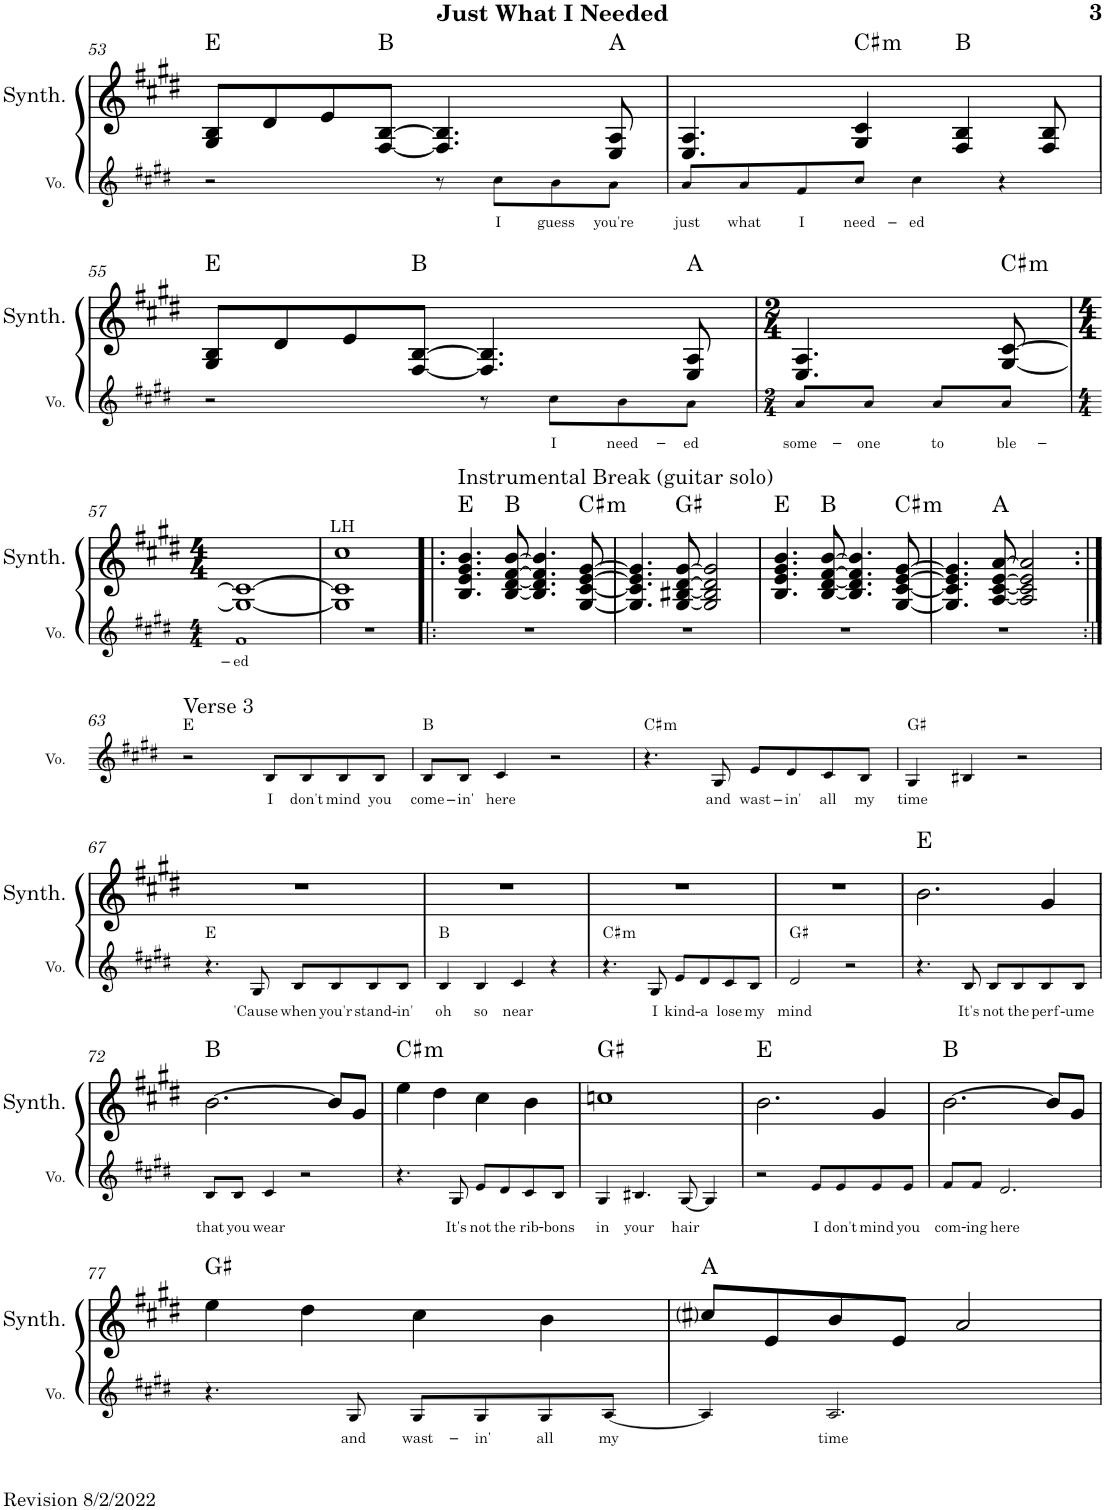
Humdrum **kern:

**kern	**text	**harte	**kern	**harte
*part2	*part2	*part2	*part1	*part1
*staff2	*staff2	*	*staff1	*
*I"Voice	*	*	*I"Square Synthesizer	*
*I'Vo.	*	*	*I'Synth.	*
!!LO:PB:g=z
*clefG2	*	*	*clefG2	*
*k[f#c#g#d#]	*	*	*k[f#c#g#d#]	*
*M4/4	*	*	*M4/4	*
=53	=53	=53	=53	=53
2r	.	.	8G#/ 8B/L	E:maj
.	.	.	8d#/	.
.	.	.	8e/	.
.	.	.	[8F#/ [8B/J	B:maj
8r	.	.	4.F#/] 4.B/]	.
!	!LO:LY:b	!	!	!
8cc#\L	I	.	.	.
!	!LO:LY:b	!	!	!
8b\	guess	.	.	.
!	!LO:LY:b	!	!	!
8a\J	you're	.	8E/ 8A/	A:maj
=54	=54	=54	=54	=54
!	!LO:LY:b	!	!	!
8a/L	just	.	4.E/ 4.A/	.
!	!LO:LY:b	!	!	!
8a/	what	.	.	.
!	!LO:LY:b	!	!	!
8f#/	I	.	.	.
!	!LO:LY:b	!	!	!LO:H:kt=m
8cc#/J	need-	.	4G#/ 4c#/	C#:min
!	!LO:LY:b	!	!	!
4cc#\	-ed	.	.	.
.	.	.	4F#/ 4B/	B:maj
4r	.	.	.	.
.	.	.	8F#/ 8B/	.
!!LO:LB:g=z
=55	=55	=55	=55	=55
2r	.	.	8G#/ 8B/L	E:maj
.	.	.	8d#/	.
.	.	.	8e/	.
.	.	.	[8F#/ [8B/J	B:maj
8r	.	.	4.F#/] 4.B/]	.
!	!LO:LY:b	!	!	!
8cc#\L	I	.	.	.
!	!LO:LY:b	!	!	!
8b\	need-	.	.	.
!	!LO:LY:b	!	!	!
8a\J	-ed	.	8E/ 8A/	A:maj
=56	=56	=56	=56	=56
*M2/4	*	*	*M2/4	*
!	!LO:LY:b	!	!	!
8a/L	some-	.	4.E/ 4.A/	.
!	!LO:LY:b	!	!	!
8a/J	-one	.	.	.
!	!LO:LY:b	!	!	!
8a/L	to	.	.	.
!	!LO:LY:b	!	!	!LO:H:kt=m
8a/J	ble-	.	[8G#/ [8c#/	C#:min
!!LO:LB:g=z
=57	=57	=57	=57	=57
*M4/4	*	*	*M4/4	*
!	!LO:LY:b	!	!	!
1f#	-ed	.	1G#_ 1c#_	.
=58	=58	=58	=58	=58
1r	.	.	1G#] 1c#] 1cc#	.
=59!|:	=59!|:	=59!|:	=59!|:	=59!|:
!	!	!	!LO:TX:a:t=Instrumental Break (guitar solo)	!
1r	.	.	4.B/ 4.e/ 4.g#/ 4.b/	E:maj
.	.	.	[8B/ [8d#/ [8f#/ [8b/	B:maj
.	.	.	4.B/] 4.d#/] 4.f#/] 4.b/]	.
!	!	!	!	!LO:H:kt=m
.	.	.	[8G#/ [8c#/ [8e/ [8g#/	C#:min
=60	=60	=60	=60	=60
1r	.	.	4.G#/] 4.c#/] 4.e/] 4.g#/]	.
.	.	.	[8G#/ [8B#X/ [8d#/ [8g#/	G#:maj
.	.	.	2G#/] 2B#/] 2d#/] 2g#/]	.
=61	=61	=61	=61	=61
1r	.	.	4.B/ 4.e/ 4.g#/ 4.b/	E:maj
.	.	.	[8B/ [8d#/ [8f#/ [8b/	B:maj
.	.	.	4.B/] 4.d#/] 4.f#/] 4.b/]	.
!	!	!	!	!LO:H:kt=m
.	.	.	[8G#/ [8c#/ [8e/ [8g#/	C#:min
=62	=62	=62	=62	=62
1r	.	.	4.G#/] 4.c#/] 4.e/] 4.g#/]	.
.	.	.	[8A/ [8c#/ [8e/ [8a/	A:maj
.	.	.	2A/] 2c#/] 2e/] 2a/]	.
!!LO:LB:g=z
=63:|!	=63:|!	=63:|!	=63:|!	=63:|!
!	!	!	!LO:TX:a:t=Verse 3	!
2r	.	E:maj	1r	.
!	!LO:LY:b	!	!	!
8B/L	I	.	.	.
!	!LO:LY:b	!	!	!
8B/	don't	.	.	.
!	!LO:LY:b	!	!	!
8B/	mind	.	.	.
!	!LO:LY:b	!	!	!
8B/J	you	.	.	.
=64	=64	=64	=64	=64
!	!LO:LY:b	!	!	!
8B/L	come-	B:maj	1r	.
!	!LO:LY:b	!	!	!
8B/J	-in'	.	.	.
!	!LO:LY:b	!	!	!
4c#/	here	.	.	.
2r	.	.	.	.
=65	=65	=65	=65	=65
!	!	!LO:H:kt=m	!	!
4.r	.	C#:min	1r	.
!	!LO:LY:b	!	!	!
8G#/	and	.	.	.
!	!LO:LY:b	!	!	!
8e/L	wast-	.	.	.
!	!LO:LY:b	!	!	!
8d#/	-in'	.	.	.
!	!LO:LY:b	!	!	!
8c#/	all	.	.	.
!	!LO:LY:b	!	!	!
8B/J	my	.	.	.
=66	=66	=66	=66	=66
!	!LO:LY:b	!	!	!
4G#/	time	G#:maj	1r	.
4B#X/	.	.	.	.
2r	.	.	.	.
!!LO:LB:g=z
=67	=67	=67	=67	=67
4.r	.	E:maj	1r	.
!	!LO:LY:b	!	!	!
8G#/	'Cause	.	.	.
!	!LO:LY:b	!	!	!
8B/L	when	.	.	.
!	!LO:LY:b	!	!	!
8B/	you'r	.	.	.
!	!LO:LY:b	!	!	!
8B/	stand-	.	.	.
!	!LO:LY:b	!	!	!
8B/J	-in'	.	.	.
=68	=68	=68	=68	=68
!	!LO:LY:b	!	!	!
4B/	oh	B:maj	1r	.
!	!LO:LY:b	!	!	!
4B/	so	.	.	.
!	!LO:LY:b	!	!	!
4c#/	near	.	.	.
4r	.	.	.	.
=69	=69	=69	=69	=69
!	!	!LO:H:kt=m	!	!
4.r	.	C#:min	1r	.
!	!LO:LY:b	!	!	!
8G#/	I	.	.	.
!	!LO:LY:b	!	!	!
8e/L	kind-	.	.	.
!	!LO:LY:b	!	!	!
8d#/	-a	.	.	.
!	!LO:LY:b	!	!	!
8c#/	lose	.	.	.
!	!LO:LY:b	!	!	!
8B/J	my	.	.	.
=70	=70	=70	=70	=70
!	!LO:LY:b	!	!	!
2d#/	mind	G#:maj	1r	.
2r	.	.	.	.
=71	=71	=71	=71	=71
4.r	.	.	2.b\	E:maj
!	!LO:LY:b	!	!	!
8B/	It's	.	.	.
!	!LO:LY:b	!	!	!
8B/L	not	.	.	.
!	!LO:LY:b	!	!	!
8B/	the	.	.	.
!	!LO:LY:b	!	!	!
8B/	perf-	.	4g#/	.
!	!LO:LY:b	!	!	!
8B/J	-ume	.	.	.
!!LO:LB:g=z
=72	=72	=72	=72	=72
!	!LO:LY:b	!	!	!
8B/L	that	.	[2.b\	B:maj
!	!LO:LY:b	!	!	!
8B/J	you	.	.	.
!	!LO:LY:b	!	!	!
4c#/	wear	.	.	.
2r	.	.	.	.
.	.	.	8b/L]	.
.	.	.	8g#/J	.
=73	=73	=73	=73	=73
!	!	!	!	!LO:H:kt=m
4.r	.	.	4ee\	C#:min
.	.	.	4dd#\	.
!	!LO:LY:b	!	!	!
8G#/	It's	.	.	.
!	!LO:LY:b	!	!	!
8e/L	not	.	4cc#\	.
!	!LO:LY:b	!	!	!
8d#/	the	.	.	.
!	!LO:LY:b	!	!	!
8c#/	rib-	.	4b\	.
!	!LO:LY:b	!	!	!
8B/J	-bons	.	.	.
=74	=74	=74	=74	=74
!	!LO:LY:b	!	!	!
4G#/	in	.	1ccn	G#:maj
!	!LO:LY:b	!	!	!
4.B#X/	your	.	.	.
!	!LO:LY:b	!	!	!
[8G#/	hair	.	.	.
4G#/]	.	.	.	.
=75	=75	=75	=75	=75
2r	.	.	2.b\	E:maj
!	!LO:LY:b	!	!	!
8e/L	I	.	.	.
!	!LO:LY:b	!	!	!
8e/	don't	.	.	.
!	!LO:LY:b	!	!	!
8e/	mind	.	4g#/	.
!	!LO:LY:b	!	!	!
8e/J	you	.	.	.
=76	=76	=76	=76	=76
!	!LO:LY:b	!	!	!
8f#/L	com-	.	[2.b\	B:maj
!	!LO:LY:b	!	!	!
8f#/J	-ing	.	.	.
!	!LO:LY:b	!	!	!
2.d#/	here	.	.	.
.	.	.	8b/L]	.
.	.	.	8g#/J	.
!!LO:LB:g=z
=77	=77	=77	=77	=77
4.r	.	.	4ee\	G#:maj
.	.	.	4dd#\	.
!	!LO:LY:b	!	!	!
8G#/	and	.	.	.
!	!LO:LY:b	!	!	!
8G#/L	wast-	.	4cc#\	.
!	!LO:LY:b	!	!	!
8G#/	-in'	.	.	.
!	!LO:LY:b	!	!	!
8G#/	all	.	4b\	.
!	!LO:LY:b	!	!	!
[8A/J	my	.	.	.
=78	=78	=78	=78	=78
4A/]	.	.	8cc#i/L	A:maj
.	.	.	8e/	.
!	!LO:LY:b	!	!	!
2.A/	time	.	8b/	.
.	.	.	8e/J	.
.	.	.	2a/	.
=	=	=	=	=
*-	*-	*-	*-	*-
